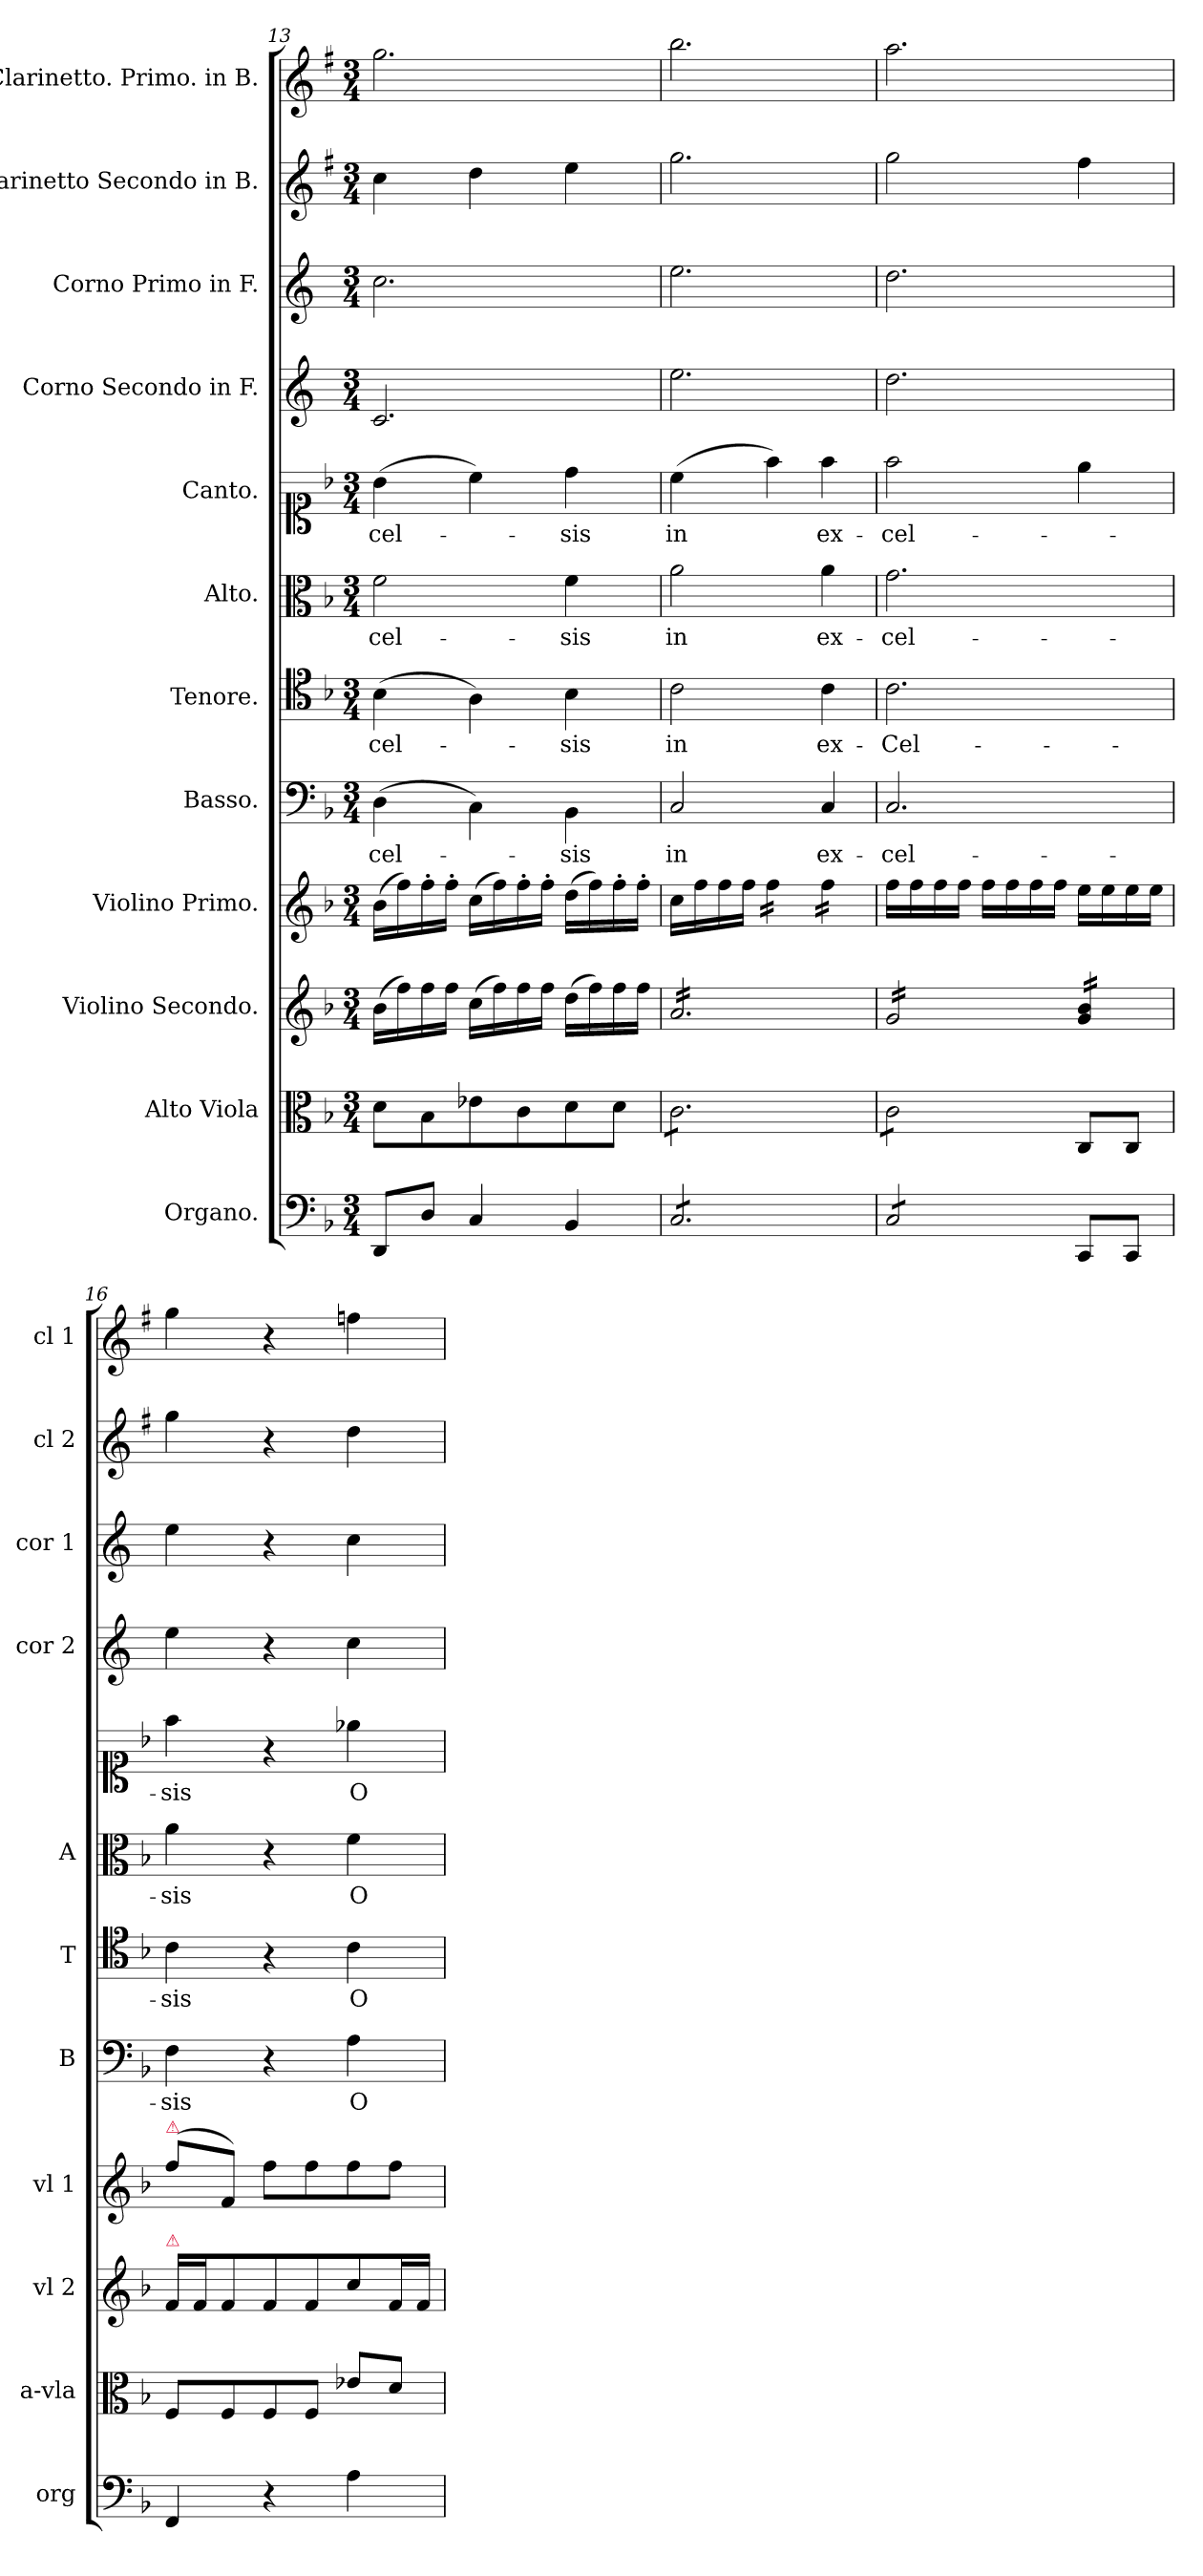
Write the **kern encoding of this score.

**kern	**kern	**kern	**kern	**kern	**text	**kern	**text	**kern	**text	**kern	**text	**kern	**kern	**kern	**kern
*part12	*part11	*part10	*part9	*part8	*part8	*part7	*part7	*part6	*part6	*part5	*part5	*part4	*part3	*part2	*part1
*staff12	*staff11	*staff10	*staff9	*staff8	*staff8	*staff7	*staff7	*staff6	*staff6	*staff5	*staff5	*staff4	*staff3	*staff2	*staff1
*I"Organo.	*I"Alto Viola	*I"Violino Secondo.	*I"Violino Primo.	*I"Basso.	*	*I"Tenore.	*	*I"Alto.	*	*I"Canto.	*	*I"Corno Secondo in F.	*I"Corno Primo in F.	*I"Clarinetto Secondo in B.	*I"Clarinetto. Primo. in B.
*I'org	*I'a-vla	*I'vl 2	*I'vl 1	*I'B	*	*I'T	*	*I'A	*	*	*	*I'cor 2	*I'cor 1	*I'cl 2	*I'cl 1
*clefF4	*clefC3	*clefG2	*clefG2	*clefF4	*	*clefC4	*	*clefC3	*	*clefC1	*	*clefG2	*clefG2	*clefG2	*clefG2
*	*	*	*	*	*	*	*	*	*	*	*	*ITrd4c7	*ITrd4c7	*ITrd1c2	*ITrd1c2
*k[b-]	*k[b-]	*k[b-]	*k[b-]	*k[b-]	*	*k[b-]	*	*k[b-]	*	*k[b-]	*	*k[b-]	*k[b-]	*k[b-]	*k[b-]
*F:	*F:	*F:	*F:	*F:	*	*F:	*	*F:	*	*F:	*	*	*	*F:	*F:
*M3/4	*M3/4	*M3/4	*M3/4	*M3/4	*	*M3/4	*	*M3/4	*	*M3/4	*	*M3/4	*M3/4	*M3/4	*M3/4
=13	=13	=13	=13	=13	=13	=13	=13	=13	=13	=13	=13	=13	=13	=13	=13
8DD/L	8d\L	(16b-\LL	(16b-\LL	(4D\	-cel-	(4B-\	-cel-	2f\	-cel-	(4b-\	-cel-	2.F/	2.f\	4b-\	2.ff\
.	.	16ff\)	16ff\)	.	.	.	.	.	.	.	.	.	.	.	.
8D/J	8B-\	16ff\	16ff'\	.	.	.	.	.	.	.	.	.	.	.	.
.	.	16ff\JJ	16ff'\JJ	.	.	.	.	.	.	.	.	.	.	.	.
4C/	8e-X\	(16cc\LL	(16cc\LL	4C\)	.	4A\)	.	.	.	4cc\)	.	.	.	4cc\	.
.	.	16ff\)	16ff\)	.	.	.	.	.	.	.	.	.	.	.	.
.	8c\	16ff\	16ff'\	.	.	.	.	.	.	.	.	.	.	.	.
.	.	16ff\JJ	16ff'\JJ	.	.	.	.	.	.	.	.	.	.	.	.
4BB-/	8d\	(16dd\LL	(16dd\LL	4BB-\	-sis	4B-\	-sis	4f\	-sis	4dd\	-sis	.	.	4dd\	.
.	.	16ff\)	16ff\)	.	.	.	.	.	.	.	.	.	.	.	.
.	8d\J	16ff\	16ff'\	.	.	.	.	.	.	.	.	.	.	.	.
.	.	16ff\JJ	16ff'\JJ	.	.	.	.	.	.	.	.	.	.	.	.
=14	=14	=14	=14	=14	=14	=14	=14	=14	=14	=14	=14	=14	=14	=14	=14
*tremolo	*	*	*	*	*	*	*	*	*	*	*	*	*	*	*
*	*tremolo	*	*	*	*	*	*	*	*	*	*	*	*	*	*
*	*	*tremolo	*	*	*	*	*	*	*	*	*	*	*	*	*
8C/L	8c\L	16a/LL	16cc\LL	2C/	in	2c\	in	2a\	in	(4cc\	in	2.a\	2.a\	2.ff\	2.aa\
.	.	16a/	16ff\	.	.	.	.	.	.	.	.	.	.	.	.
8C/	8c\	16a/	16ff\	.	.	.	.	.	.	.	.	.	.	.	.
.	.	16a/	16ff\JJ	.	.	.	.	.	.	.	.	.	.	.	.
*	*	*	*tremolo	*	*	*	*	*	*	*	*	*	*	*	*
8C/	8c\	16a/	16ff\LL	.	.	.	.	.	.	4ff\)	.	.	.	.	.
.	.	16a/	16ff\	.	.	.	.	.	.	.	.	.	.	.	.
8C/	8c\	16a/	16ff\	.	.	.	.	.	.	.	.	.	.	.	.
.	.	16a/	16ff\JJ	.	.	.	.	.	.	.	.	.	.	.	.
8C/	8c\	16a/	16ff\LL	4C/	ex-	4c\	ex-	4a\	ex-	4ff\	ex-	.	.	.	.
.	.	16a/	16ff\	.	.	.	.	.	.	.	.	.	.	.	.
8C/J	8c\J	16a/	16ff\	.	.	.	.	.	.	.	.	.	.	.	.
.	.	16a/JJ	16ff\JJ	.	.	.	.	.	.	.	.	.	.	.	.
*	*	*	*Xtremolo	*	*	*	*	*	*	*	*	*	*	*	*
=15	=15	=15	=15	=15	=15	=15	=15	=15	=15	=15	=15	=15	=15	=15	=15
8C/L	8c\L	16g/LL	16ff\LL	2.C/	-cel-	2.c\	-Cel-	2.g\	-cel-	2ff\	-cel-	2.g\	2.g\	2ff\	2.gg\
.	.	16g/	16ff\	.	.	.	.	.	.	.	.	.	.	.	.
8C/	8c\	16g/	16ff\	.	.	.	.	.	.	.	.	.	.	.	.
.	.	16g/	16ff\JJ	.	.	.	.	.	.	.	.	.	.	.	.
8C/	8c\	16g/	16ff\LL	.	.	.	.	.	.	.	.	.	.	.	.
.	.	16g/	16ff\	.	.	.	.	.	.	.	.	.	.	.	.
8C/J	8c\J	16g/	16ff\	.	.	.	.	.	.	.	.	.	.	.	.
*	*Xtremolo	*	*	*	*	*	*	*	*	*	*	*	*	*	*
*Xtremolo	*	*	*	*	*	*	*	*	*	*	*	*	*	*	*
.	.	16g/JJ	16ff\JJ	.	.	.	.	.	.	.	.	.	.	.	.
8CC/L	8C/L	16g/ 16b-/LL	16ee\LL	.	.	.	.	.	.	4ee\	.	.	.	4ee\	.
.	.	16g/ 16b-/	16ee\	.	.	.	.	.	.	.	.	.	.	.	.
8CC/J	8C/J	16g/ 16b-/	16ee\	.	.	.	.	.	.	.	.	.	.	.	.
.	.	16g/ 16b-/JJ	16ee\JJ	.	.	.	.	.	.	.	.	.	.	.	.
*	*	*Xtremolo	*	*	*	*	*	*	*	*	*	*	*	*	*
=16	=16	=16	=16	=16	=16	=16	=16	=16	=16	=16	=16	=16	=16	=16	=16
!	!	!	!LO:TX:a:color=crimson:t=⚠	!	!	!	!	!	!	!	!	!	!	!	!
!	!	!LO:TX:a:color=crimson:t=⚠	!	!	!	!	!	!	!	!	!	!	!	!	!
4FF/	8F/L	16f/LL	(8ff\L	4F\	-sis	4c\	-sis	4a\	-sis	4ff\	-sis	4a\	4a\	4ff\	4ff\
.	.	16f/J	.	.	.	.	.	.	.	.	.	.	.	.	.
.	8F/	8f/	8f/J)	.	.	.	.	.	.	.	.	.	.	.	.
4r	8F/	8f/	8ff\L	4r	.	4r	.	4r	.	4r	.	4r	4r	4r	4r
.	8F/J	8f/	8ff\	.	.	.	.	.	.	.	.	.	.	.	.
4A\	8e-X/L	8cc/	8ff\	4A\	O-	4c\	O-	4f\	O-	4ee-X\	O-	4f\	4f\	4cc\	4ee-X\
.	8d/J	16f/L	8ff\J	.	.	.	.	.	.	.	.	.	.	.	.
.	.	16f/JJ	.	.	.	.	.	.	.	.	.	.	.	.	.
=	=	=	=	=	=	=	=	=	=	=	=	=	=	=	=
*-	*-	*-	*-	*-	*-	*-	*-	*-	*-	*-	*-	*-	*-	*-	*-
